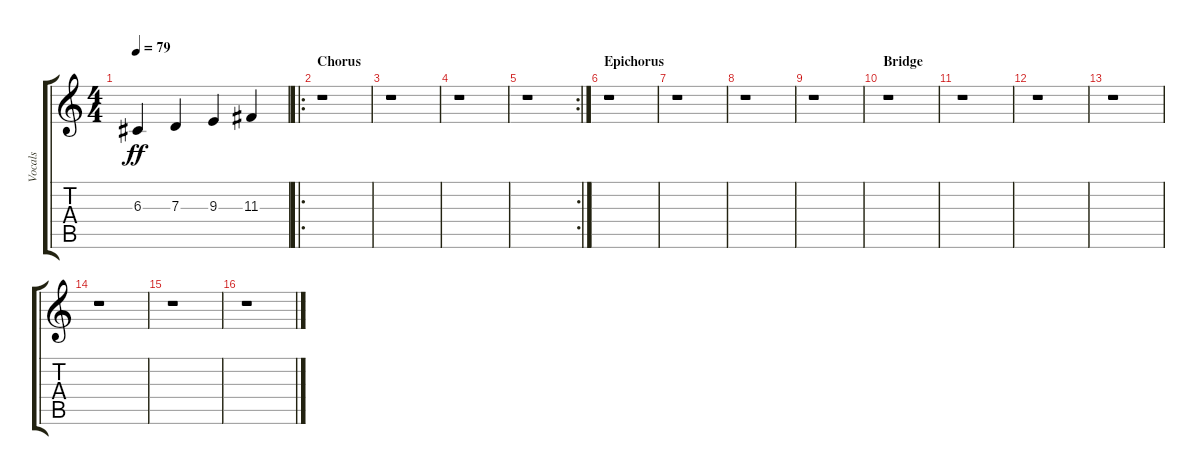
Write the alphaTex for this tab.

\track ("Vocals" "Vocals") {instrument synthvoice}
\staff {score tabs}
\tuning (E4 B3 G3 D3 A2 E2) {hide}
\ts (4 4)
\tempo 79
\clef g2
\ks c
6.3.4{dy ff} 7.3.4 9.3.4 11.3.4 |
\ro
\section ("" "Chorus")
r.1 |
r.1 |
r.1 |
\rc 2
r.1 |
\section ("" "Epichorus")
r.1 |
r.1 |
r.1 |
r.1 |
\section ("" "Bridge")
r.1 |
r.1 |
r.1 |
r.1 |
r.1 |
r.1 |
r.1
